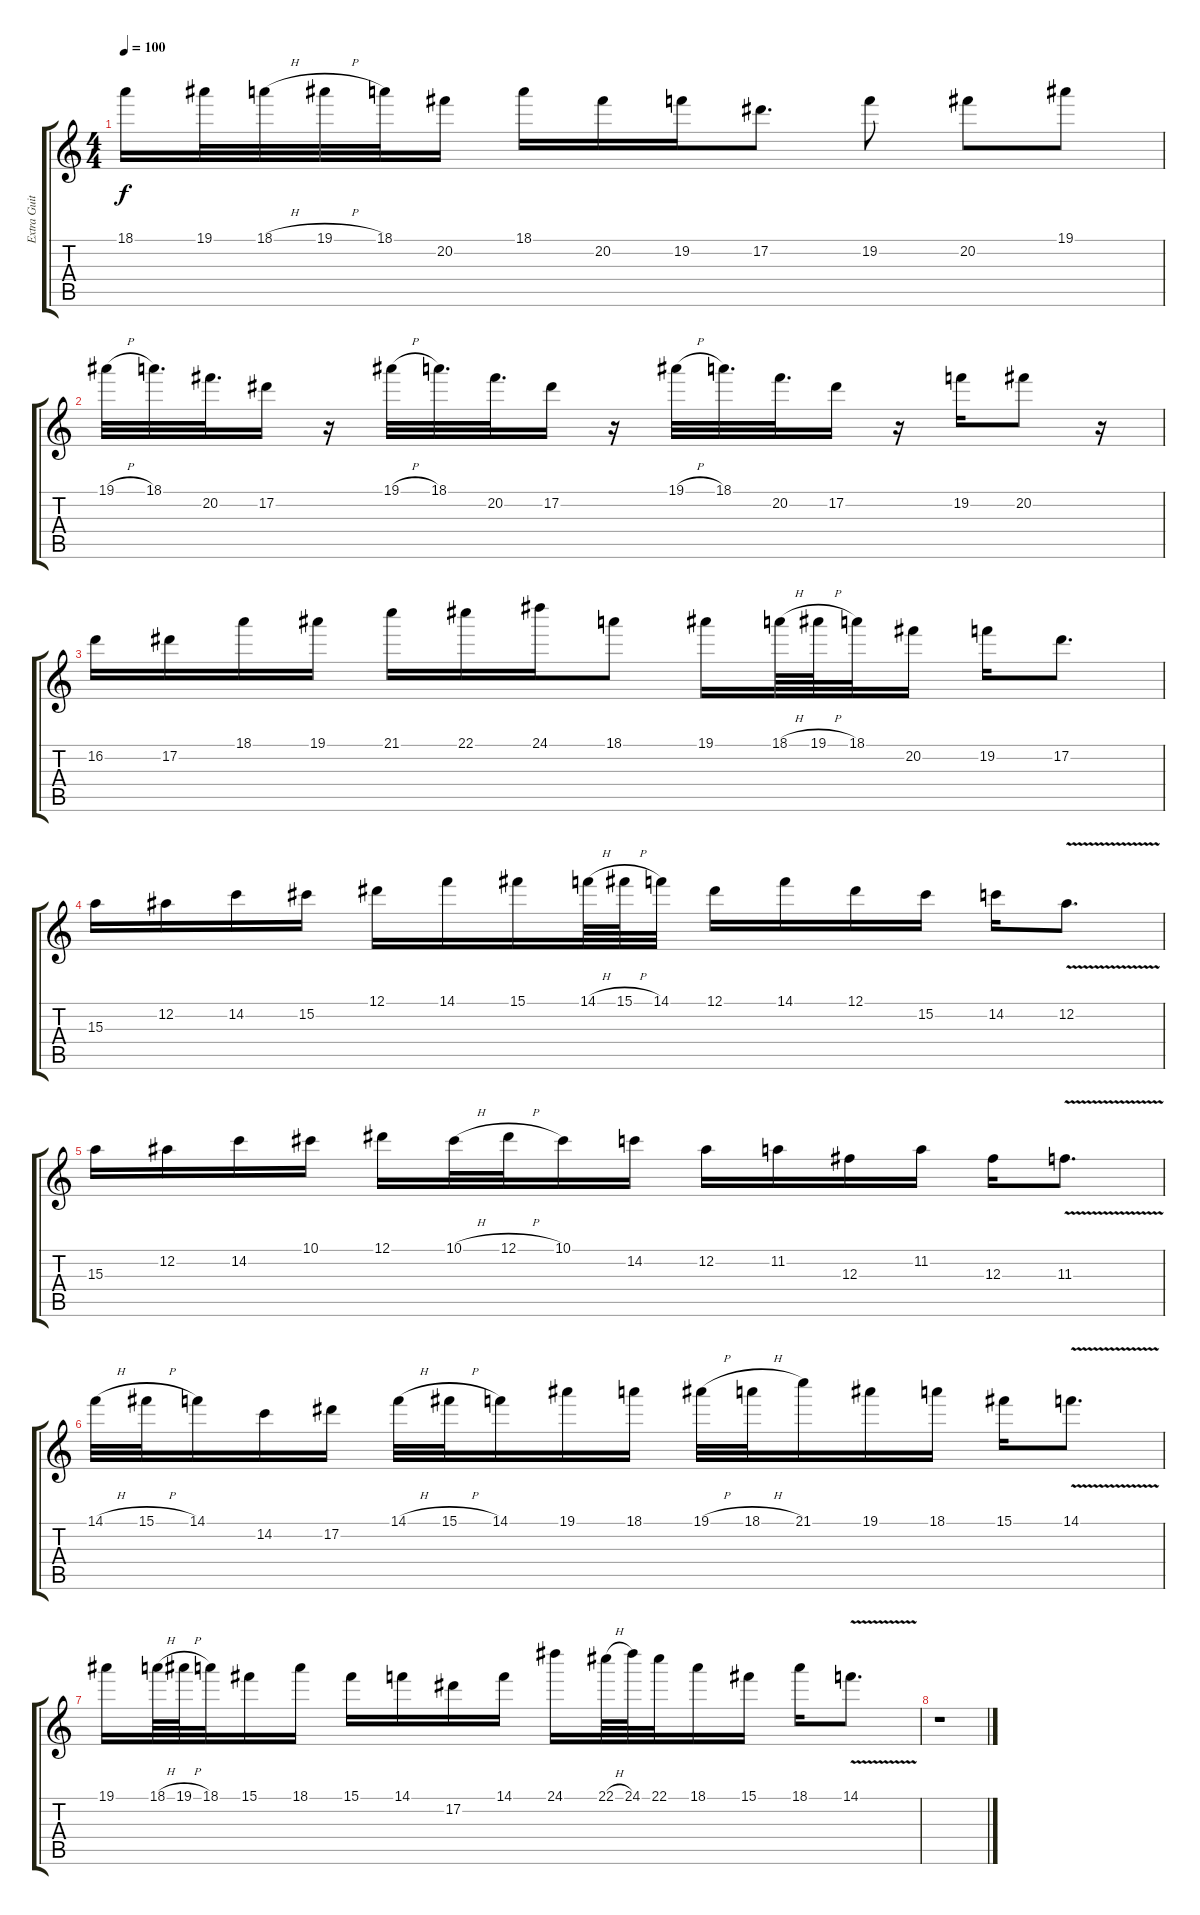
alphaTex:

\track ("Extra Guitars" "Extra Guit") {instrument distortionguitar}
\staff {score tabs}
\tuning (Eb4 Bb3 Gb3 Db3 Ab2 Eb2) {hide}
\ts (4 4)
\tempo 100
\clef g2
\ks c
18.1{t}.16{dy f} 19.1.32 18.1{h}.32 19.1{h}.32 18.1.32 20.2.16 18.1.16 20.2.16 19.2.16 17.2.8{d} 19.2.8 20.2.8 19.1.8 |
19.1{h}.32 18.1.32{d} 20.2.32{d} 17.2.16 r.16 19.1{h}.32 18.1.32{d} 20.2.32{d} 17.2.16 r.16 19.1{h}.32 18.1.32{d} 20.2.32{d} 17.2.16 r.16 19.2.16 20.2.8 r.16 |
16.2.16 17.2.16 18.1.16 19.1.16 21.1.16 22.1.16 24.1.16 18.1.8 19.1.16 18.1{h}.64 19.1{h}.64 18.1.32 20.2.16 19.2.16 17.2.8{d} |
15.3.16 12.2.16 14.2.16 15.2.16 12.1.16 14.1.16 15.1.16 14.1{h}.64 15.1{h}.64 14.1.32 12.1.16 14.1.16 12.1.16 15.2.16 14.2.16 12.2{v}.8{d} |
15.3.16 12.2.16 14.2.16 10.1.16 12.1.16 10.1{h}.32 12.1{h}.32 10.1.16 14.2.16 12.2.16 11.2.16 12.3.16 11.2.16 12.3.16 11.3{v}.8{d} |
14.1{h}.32 15.1{h}.32 14.1.16 14.2.16 17.2.16 14.1{h}.32 15.1{h}.32 14.1.16 19.1.16 18.1.16 19.1{h}.32 18.1{h}.32 21.1.16 19.1.16 18.1.16 15.1.16 14.1{v}.8{d} |
19.1.16 18.1{h}.64 19.1{h}.64 18.1.32 15.1.16 18.1.16 15.1.16 14.1.16 17.2.16 14.1.16 24.1.16 22.1{h}.64 24.1.64 22.1.32 18.1.16 15.1.16 18.1.16 14.1{v}.8{d} |
r.1
